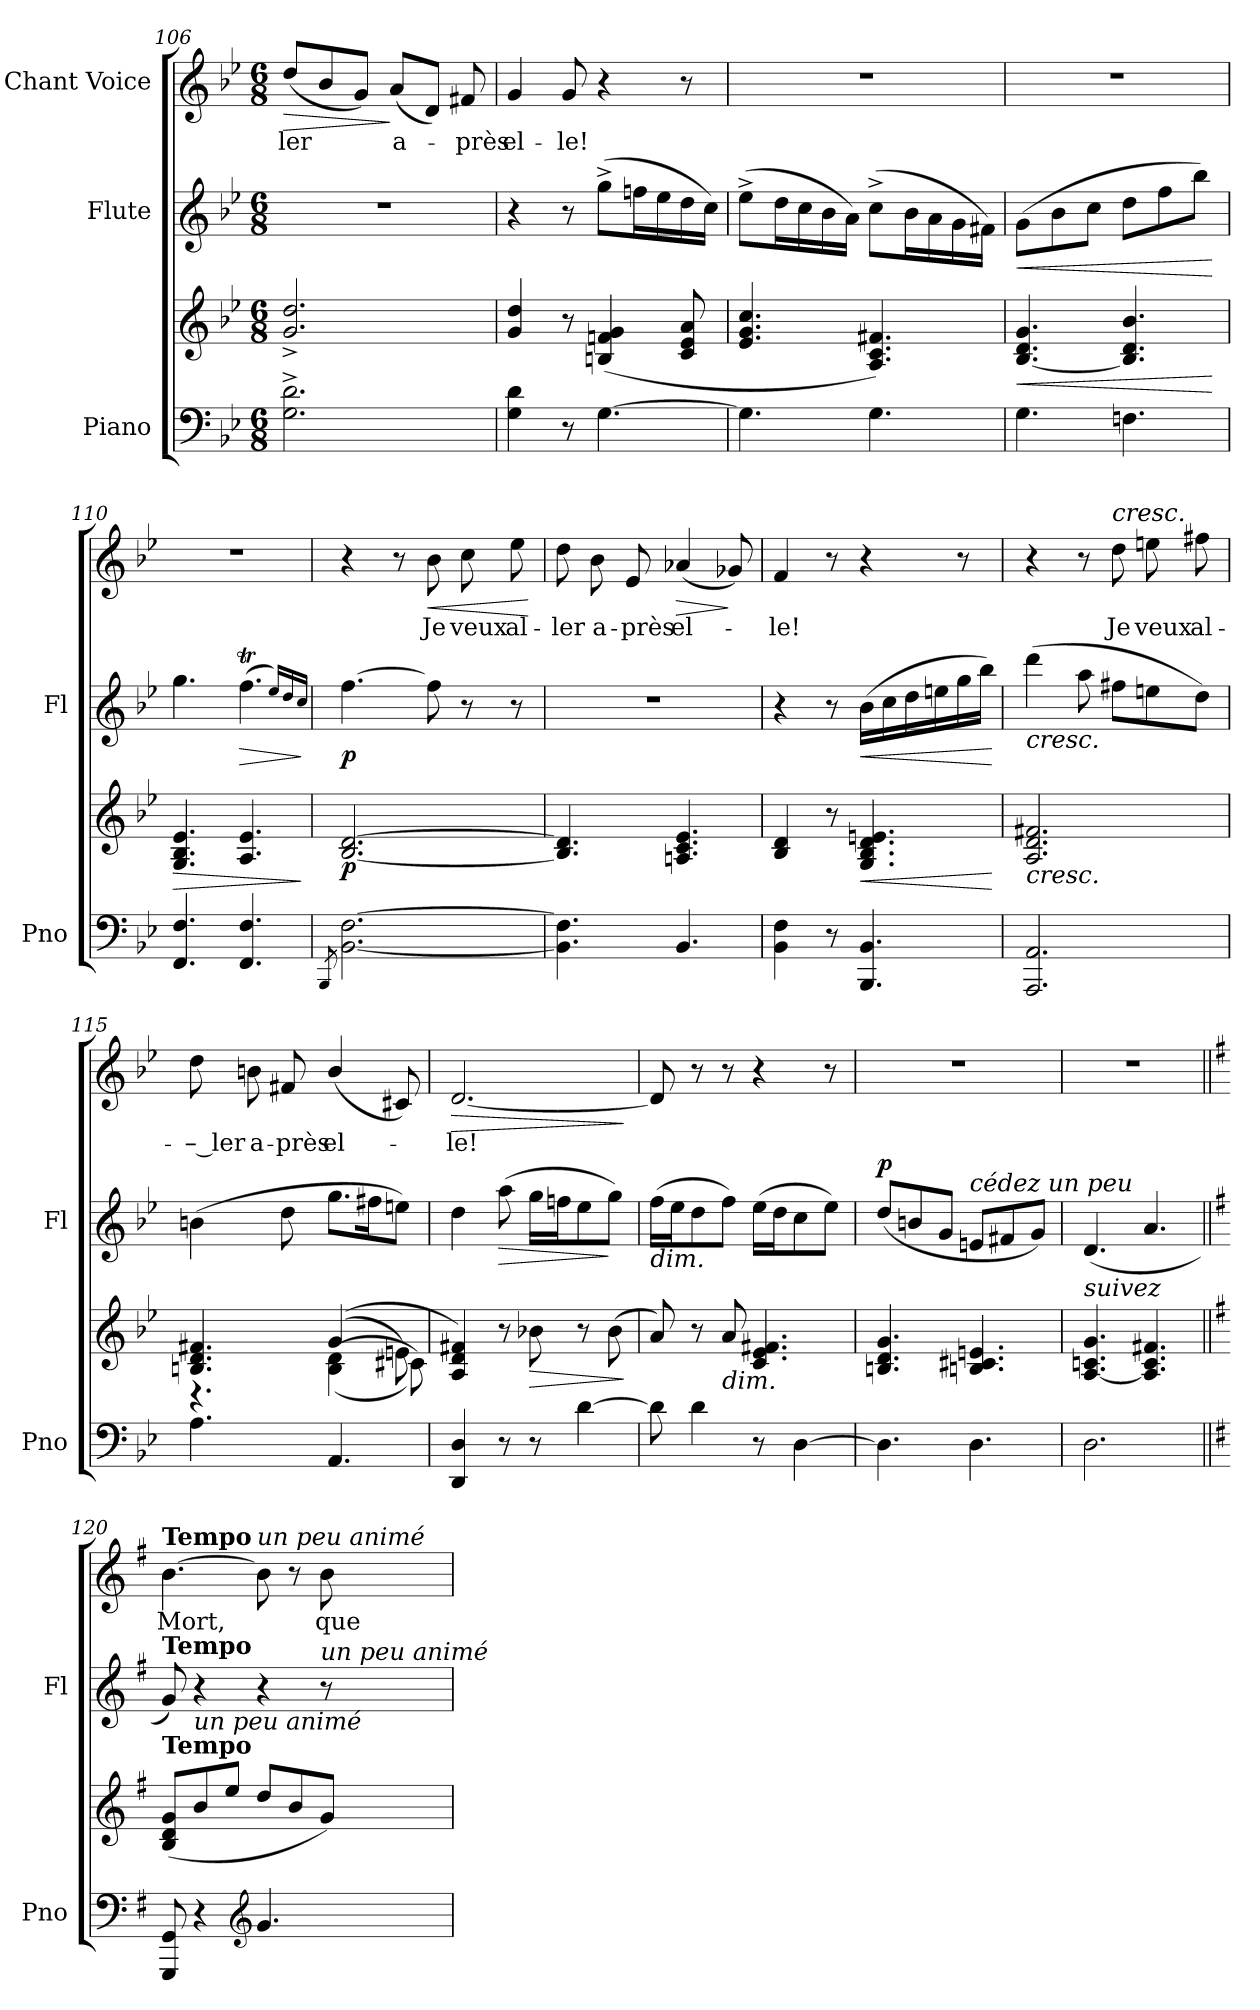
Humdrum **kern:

**kern	**kern	**dynam	**kern	**dynam	**kern	**text	**dynam
*part3	*part3	*part3	*part2	*part2	*part1	*part1	*part1
*staff4	*staff3	*staff3/4	*staff2	*staff2	*staff1	*staff1	*staff1
*I"Piano	*	*	*I"Flute	*	*I"Chant Voice	*	*
*I'Pno	*	*	*I'Fl	*	*	*	*
*clefF4	*clefG2	*	*clefG2	*	*clefG2	*	*
*k[b-e-]	*k[b-e-]	*	*k[b-e-]	*	*k[b-e-]	*	*
*M6/8	*M6/8	*	*M6/8	*	*M6/8	*	*
=106	=106	=106	=106	=106	=106	=106	=106
!	!	!	!	!	!	!	!LO:HP:b
2.G\^ 2.d\^	2.g/^< 2.dd/^<	.	2.r	.	(8dd/L	-ler	>
.	.	.	.	.	8b-/	.	.
.	.	.	.	.	8g/J)	.	.
.	.	.	.	.	(8a/L	a-	]
.	.	.	.	.	8d/J)	.	.
.	.	.	.	.	8f#X/	-près	.
=107	=107	=107	=107	=107	=107	=107	=107
4G\ 4d\	4g/ 4dd/	.	4r	.	4g/	el-	.
8r	8r	.	8r	.	8g/	-le!	.
[4.G\	(4Bn/ 4fn/ 4g/	.	(8gg^\L	.	4r	.	.
.	.	.	16ffn\L	.	.	.	.
.	.	.	16ee-\	.	.	.	.
.	8c/ 8e-/ 8a/	.	16dd\	.	8r	.	.
.	.	.	16cc\JJ)	.	.	.	.
=108	=108	=108	=108	=108	=108	=108	=108
4.G\]	4.e-/ 4.g/ 4.cc/	.	(8ee-^\L	.	2.r	.	.
.	.	.	16dd\L	.	.	.	.
.	.	.	16cc\	.	.	.	.
.	.	.	16b-\	.	.	.	.
.	.	.	16a\JJ)	.	.	.	.
4.G\	4.A/ 4.c/ 4.f#X/)	.	(8cc^>\L	.	.	.	.
.	.	.	16b-\L	.	.	.	.
.	.	.	16a\	.	.	.	.
.	.	.	16g\	.	.	.	.
.	.	.	16f#X\JJ)	.	.	.	.
=109	=109	=109	=109	=109	=109	=109	=109
!	!	!LO:HP:b	!	!LO:HP:b	!	!	!
4.G\	[4.B-/ 4.d/ 4.g/	<	(8g\L	<	2.r	.	.
.	.	.	8b-\	.	.	.	.
.	.	.	8cc\J	.	.	.	.
4.Fn\	4.B-/] 4.d/ 4.b-/	.	8dd\L	.	.	.	.
.	.	.	8ff\	.	.	.	.
.	.	.	8bb-\J)	.	.	.	.
.	.	[	.	[	.	.	.
=110	=110	=110	=110	=110	=110	=110	=110
!	!	!LO:HP:b	!	!	!	!	!
4.FF/ 4.F/	4.G/ 4.B-/ 4.e-/	>	4.gg\	.	2.r	.	.
!	!	!	!	!LO:HP:b	!	!	!
4.FF/ 4.F/	4.A/ 4.e-/	.	(<4.ffT\	>	.	.	.
.	.	.	16qee-/LL)	.	.	.	.
.	.	.	16qdd/	.	.	.	.
.	.	.	16qcc/JJ	.	.	.	.
.	.	]	.	]	.	.	.
=111	=111	=111	=111	=111	=111	=111	=111
8qBBB-/	.	.	.	.	.	.	.
!	!	!LO:DY:b	!	!LO:DY:b	!	!	!
[2.BB-\ [2.F\	[2.B-/ [2.d/	p	[4.ff\	p	4r	.	.
.	.	.	.	.	8r	.	.
!	!	!	!	!	!	!	!LO:HP:b
.	.	.	8ff\]	.	8b-\	Je	<
.	.	.	8r	.	8cc\	veux	.
.	.	.	8r	.	8ee-\	al-	.
.	.	.	.	.	.	.	[
=112	=112	=112	=112	=112	=112	=112	=112
4.BB-\] 4.F\]	4.B-/] 4.d/]	.	2.r	.	8dd\	-ler	.
.	.	.	.	.	8b-\	a-	.
.	.	.	.	.	8e-/	-près	.
!	!	!	!	!	!	!	!LO:HP:b
4.BB-/	4.An/ 4.c/ 4.e-/	.	.	.	(4a-X/	el-	>
.	.	.	.	.	8g-X/)	.	]
=113	=113	=113	=113	=113	=113	=113	=113
4BB-\ 4F\	4B-/ 4d/	.	4r	.	4f/	-le!	.
8r	8r	.	8r	.	8r	.	.
!	!	!LO:HP:b	!	!LO:HP:b	!	!	!
4.BBB-/ 4.BB-/	4.G/ 4.B-/ 4.d/ 4.en/	<	(16b-\LL	<	4r	.	.
.	.	.	16cc\	.	.	.	.
.	.	.	16dd\	.	.	.	.
.	.	.	16een\	.	.	.	.
.	.	.	16gg\	.	8r	.	.
.	.	.	16bb-\JJ)	.	.	.	.
.	.	[	.	[	.	.	.
=114	=114	=114	=114	=114	=114	=114	=114
!	!	!	!LO:TX:b:i:t=cresc.	!	!	!	!
!	!LO:TX:b:i:t=cresc.	!	!	!	!	!	!
2.AAA/ 2.AA/	2.A/ 2.d/ 2.f#X/	.	(4ddd\	.	4r	.	.
.	.	.	8aa\	.	8r	.	.
!	!	!	!	!	!LO:TX:a:i:t=cresc.	!	!
.	.	.	8ff#X\L	.	8dd\	Je	.
.	.	.	8een\	.	8een\	veux	.
.	.	.	8dd\J)	.	8ff#X\	al-	.
=115	=115	=115	=115	=115	=115	=115	=115
*	*^	*	*	*	*	*	*
4.A\	4.Bn/ 4.d/ 4.f#X/	4.r	.	(4bn\	.	8dd\	-– ler	.
.	.	.	.	.	.	8bn\	a-	.
.	.	.	.	8dd\	.	8f#X/	-près	.
4.AA/	((4g/	(<(>4B\ 4d\	.	8.gg\L	.	(4b/	el-	.
.	.	.	.	16ff#X\K	.	.	.	.
.	8en\)	8c#X\))	.	8een\J)	.	8c#X/)	.	.
=116	=116	=116	=116	=116	=116	=116	=116	=116
!	!	!	!	!	!	!	!	!LO:HP:b
*	*v	*v	*	*	*	*	*	*
4DD/ 4D/	4A/ 4d/ 4f#X/)	.	4dd\	.	[2.d/	-le!	>
!	!	!	!	!LO:HP:b	!	!	!
8r	8r	.	(8aa\	>	.	.	.
!	!	!LO:HP:b	!	!	!	!	!
8r	8b-X\	>	16gg\LL	.	.	.	.
.	.	.	16ffn\J	.	.	.	.
[4d\	8r	.	8ee-\	.	.	.	.
.	(8b-\	.	8gg\J)	]	.	.	.
.	.	]	.	.	.	.	]
=117	=117	=117	=117	=117	=117	=117	=117
!	!	!	!LO:TX:b:i:t=dim.	!	!	!	!
8d\]	8a/)	.	(16ff\LL	.	8d/]	.	.
.	.	.	16ee-\J	.	.	.	.
4d\	8r	.	8dd\	.	8r	.	.
!	!LO:TX:b:i:t=dim.	!	!	!	!	!	!
.	8a/	.	8ff\J)	.	8r	.	.
8r	4.c/ 4.e-/ 4.f#X/	.	(16ee-\LL	.	4r	.	.
.	.	.	16dd\J	.	.	.	.
[4D\	.	.	8cc\	.	.	.	.
.	.	.	8ee-\J)	.	8r	.	.
=118	=118	=118	=118	=118	=118	=118	=118
!	!	!	!	!LO:DY:a	!	!	!
4.D\]	4.Bn/ 4.d/ 4.g/	.	(8dd/L	p	2.r	.	.
.	.	.	8bn/	.	.	.	.
.	.	.	8g/J	.	.	.	.
!	!	!	!LO:TX:i:t=cédez un peu	!	!	!	!
4.D\	4.Bn/ 4.c#X/ 4.en/	.	8en/L	.	.	.	.
.	.	.	8f#X/	.	.	.	.
.	.	.	8g/J)	.	.	.	.
=119	=119	=119	=119	=119	=119	=119	=119
!	!LO:TX:i:t=suivez	!	!	!	!	!	!
2.D\	[4.A/ 4.cn/ 4.g/	.	(4.d/	.	2.r	.	.
.	4.A/] 4.c/ 4.f#X/	.	4.a/	.	.	.	.
=120||	=120||	=120||	=120||	=120||	=120||	=120||	=120||
*k[f#]	*k[f#]	*	*k[f#]	*	*k[f#]	*	*
!	!	!	!	!	!LO:TX:a:B:t=Tempo	!	!
!	!	!	!LO:TX:a:B:t=Tempo	!	!	!	!
!	!LO:TX:a:B:t=Tempo	!	!	!	!	!	!
8GGG/ 8GG/	(8B/ 8d/ 8g/L	.	8g/)	.	[4.b\	Mort,	.
!	!LO:TX:i:t=un peu animé	!	!	!	!	!	!
4r	8b/	.	4r	.	.	.	.
.	8ee/J	.	.	.	.	.	.
*clefG2	*	*	*	*	*	*	*
!	!	!	!	!	!LO:TX:i:t=un peu animé	!	!
4.g/	8dd/L	.	4r	.	8b\]	.	.
.	8b/	.	.	.	8r	.	.
!	!	!	!LO:TX:i:t=un peu animé	!	!	!	!
.	8g/J)	.	8r	.	8b\	que	.
=	=	=	=	=	=	=	=
*-	*-	*-	*-	*-	*-	*-	*-
